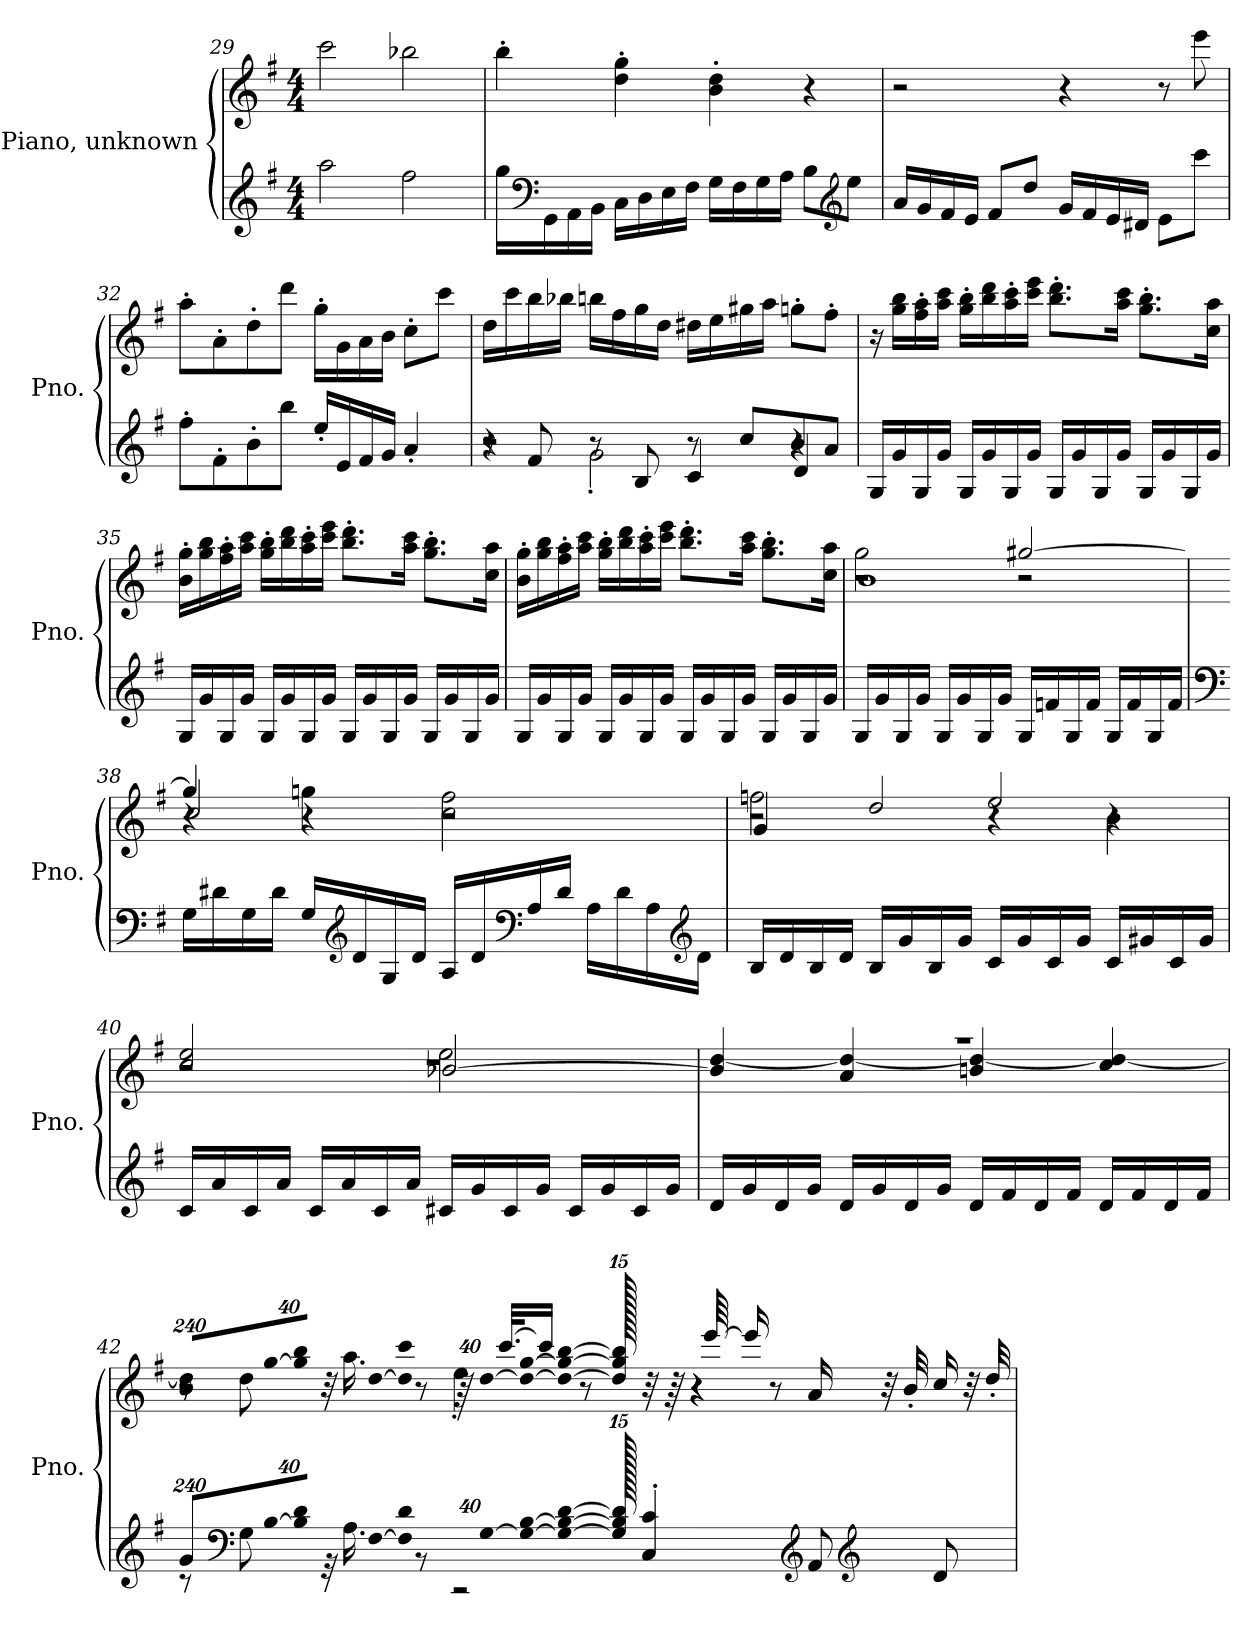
**kern	**kern
*part1	*part1
*staff2	*staff1
*I"Piano, unknown	*
*I'Pno.	*
*clefG2	*clefG2
*k[f#]	*k[f#]
*M4/4	*M4/4
=29	=29
2aa\	2ccc\
2ff#\	2bb-X\
=30	=30
16gg\LL	4bb'\
*clefF4	*
16GG\	.
16AA\	.
16BB\JJ	.
16C\LL	4dd\' 4gg\'
16D\	.
16E\	.
16F#\JJ	.
16G\LL	4b\' 4dd\'
16F#\	.
16G\	.
16A\JJ	.
8B\L	4r
*clefG2	*
8ee\J	.
!!LO:LB:g=z
=31	=31
16a/LL	2r
16g/	.
16f#/	.
16e/JJ	.
8f#/L	.
8dd/J	.
16g/LL	4r
16f#/	.
16e/	.
16d#X/JJ	.
8e\L	8r
8ccc\J	8eee\
=32	=32
8ff#'\L	8aa'\L
8f#'\	8a'\
8b'\	8dd'\
8bb\J	8ddd\J
16ee'/LL	16gg'\LL
16e/	16g\
16f#/	16a\
16g/JJ	16b\JJ
4a'/	8cc'\L
.	8ccc\J
=33	=33
*^	*
*	*^	*
8r	4r	2r	16dd\LL
.	.	.	16ccc\
8f#/	.	.	16bb\
.	.	.	16bb-X\JJ
8r	2g'\	.	16bbn\LL
.	.	.	16ff#\
8B/	.	.	16gg\
.	.	.	16dd\JJ
8r	.	4c/	16dd#X\LL
.	.	.	16ee\
8cc/L	.	.	16gg#X\
.	.	.	16aa\JJ
8b/	4r	4d/	8ggn'\L
8a/J	.	.	8ff#'\J
*v	*v	*v	*
!!LO:LB:g=z
=34	=34
16G/LL	16r
16g/	16gg\ 16bb\LL
16G/	16ff#\' 16aa\'
16g/JJ	16aa\ 16ccc\JJ
16G/LL	16gg\' 16bb\'LL
16g/	16bb\ 16ddd\
16G/	16aa\' 16ccc\'
16g/JJ	16ccc\ 16eee\JJ
16G/LL	8.bb\' 8.ddd\'L
16g/	.
16G/	.
16g/JJ	16aa\ 16ccc\Jk
16G/LL	8.gg\' 8.bb\'L
16g/	.
16G/	.
16g/JJ	16cc\ 16aa\Jk
=35	=35
16G/LL	16b\' 16gg\'LL
16g/	16gg\ 16bb\
16G/	16ff#\' 16aa\'
16g/JJ	16aa\ 16ccc\JJ
16G/LL	16gg\' 16bb\'LL
16g/	16bb\ 16ddd\
16G/	16aa\' 16ccc\'
16g/JJ	16ccc\ 16eee\JJ
16G/LL	8.bb\' 8.ddd\'L
16g/	.
16G/	.
16g/JJ	16aa\ 16ccc\Jk
16G/LL	8.gg\' 8.bb\'L
16g/	.
16G/	.
16g/JJ	16cc\ 16aa\Jk
!!LO:LB:g=z
=36	=36
16G/LL	16b\' 16gg\'LL
16g/	16gg\ 16bb\
16G/	16ff#\' 16aa\'
16g/JJ	16aa\ 16ccc\JJ
16G/LL	16gg\' 16bb\'LL
16g/	16bb\ 16ddd\
16G/	16aa\' 16ccc\'
16g/JJ	16ccc\ 16eee\JJ
16G/LL	8.bb\' 8.ddd\'L
16g/	.
16G/	.
16g/JJ	16aa\ 16ccc\Jk
16G/LL	8.gg\' 8.bb\'L
16g/	.
16G/	.
16g/JJ	16cc\ 16aa\Jk
=37	=37
*	*^
*	*	*^
16G/LL	2r	2gg\	1b
16g/	.	.	.
16G/	.	.	.
16g/JJ	.	.	.
16G/LL	.	.	.
16g/	.	.	.
16G/	.	.	.
16g/JJ	.	.	.
16G/LL	[2gg#X/	2r	.
16fn/	.	.	.
16G/	.	.	.
16f/JJ	.	.	.
16G/LL	.	.	.
16f/	.	.	.
16G/	.	.	.
16f/JJ	.	.	.
!!LO:LB:g=z	!!	!!
=38	=38	=38	=38
*clefF4	*	*	*
16G\LL	4gg#/]	4r	2cc/
16d#X\	.	.	.
16G\	.	.	.
16d#\JJ	.	.	.
16G/LL	4r	4ggn\	.
*clefG2	*	*	*
16d#/	.	.	.
16G/	.	.	.
16d#/JJ	.	.	.
16A/LL	2r	2cc\ 2ff#\	2r
16d#/	.	.	.
*clefF4	*	*	*
16A/	.	.	.
16d#/JJ	.	.	.
16A\LL	.	.	.
16d#\	.	.	.
16A\	.	.	.
*clefG2	*	*	*
16d#\JJ	.	.	.
=39	=39	=39	=39
16B/LL	2r	2ffn\	4g/
16d/	.	.	.
16B/	.	.	.
16d/JJ	.	.	.
16B/LL	.	.	2dd/
16g/	.	.	.
16B/	.	.	.
16g/JJ	.	.	.
16c/LL	2ee/	4r	.
16g/	.	.	.
16c/	.	.	.
16g/JJ	.	.	.
16c/LL	.	4b\	4r
16g#X/	.	.	.
16c/	.	.	.
16g#/JJ	.	.	.
!!LO:LB:g=z	!!	!!
=40	=40	=40	=40
16c/LL	1r	2r	2cc/ 2ee/
16a/	.	.	.
16c/	.	.	.
16a/JJ	.	.	.
16c/LL	.	.	.
16a/	.	.	.
16c/	.	.	.
16a/JJ	.	.	.
16c#X/LL	.	2ee\	[2b-X/
16g/	.	.	.
16c#/	.	.	.
16g/JJ	.	.	.
16c#/LL	.	.	.
16g/	.	.	.
16c#/	.	.	.
16g/JJ	.	.	.
*	*	*v	*v
=41	=41	=41
16d/LL	1r	4b-/] [4dd/
16g/	.	.
16d/	.	.
16g/JJ	.	.
16d/LL	.	4a/ 4dd/_
16g/	.	.
16d/	.	.
16g/JJ	.	.
16d/LL	.	4bn/ 4dd/_
16f#/	.	.
16d/	.	.
16f#/JJ	.	.
16d/LL	.	4cc/ 4dd/_
16f#/	.	.
16d/	.	.
16f#/JJ	.	.
*	*v	*v
!!LO:PB:g=z
=42	=42
*Xbrackettup	*
!LO:N:vis=8	!
*^	*^
*	*	*	*^
*	*	*	*	*Xbrackettup
!	!	!	!	!LO:N:vis=8
960%137g/L	8r	2r	8r	960%137b/ 960%137dd/]L
*clefF4	*	*	*	*
.	8G\	.	8dd\	.
!LO:N:vis=32	!	!	!	!LO:N:vis=32
[640%23B/KL	.	.	.	[640%23gg/KL
!LO:N:vis=16	!	!	!	!LO:N:vis=16
1920%137B/] 1920%137d/JJ	.	.	.	1920%137gg/] 1920%137bb/JJ
!LO:N:vis=32	!	!	!	!LO:N:vis=32
[640%23F#/KLL	32r	.	32r	[640%23dd/KLL
.	16.A\	.	16.aa\	.
!LO:N:vis=16	!	!	!	!LO:N:vis=16
1920%137F#/] 1920%137d/	.	.	.	1920%137dd/] 1920%137ccc/
!LO:N:vis=32	!	!	!	!LO:N:vis=32
[640%23G/L	.	.	.	[640%23dd/L
.	8r	.	8r	.
!LO:N:vis=32	!	!	!	!LO:N:vis=32
640%23G/_ [640%23B/J	.	.	.	640%23dd/_ [640%23gg/J
240%17G/_ 240%17B/_ [240%17d/J	.	.	.	240%17dd/_ 240%17gg/_ [240%17bb/J
1920G/] 1920B/] 1920d/]	2r	64r	4ee'\	1920dd/] 1920gg/] 1920bb/]
4C/' 4c/'	.	.	.	32r
.	.	[32.ccc/KLL	.	.
.	.	.	.	64r
.	.	.	.	[64eee/KKLL
.	.	16ccc/JJ]	.	.
.	.	.	.	16eee/JJ]
.	.	8r	.	.
.	.	.	.	8r
*clefG2	*	*	*	*
.	.	4r	4r	.
8f#/L	.	.	.	16a/
.	.	.	.	32r
.	.	.	.	32b'/KLL
8d/J	.	.	.	16cc/JJ
.	.	.	.	32r
.	.	.	.	32dd'/
.	1920ryy	1920ryy	1920ryy	.
*v	*v	*	*	*
*	*v	*v	*v
=	=
*-	*-
